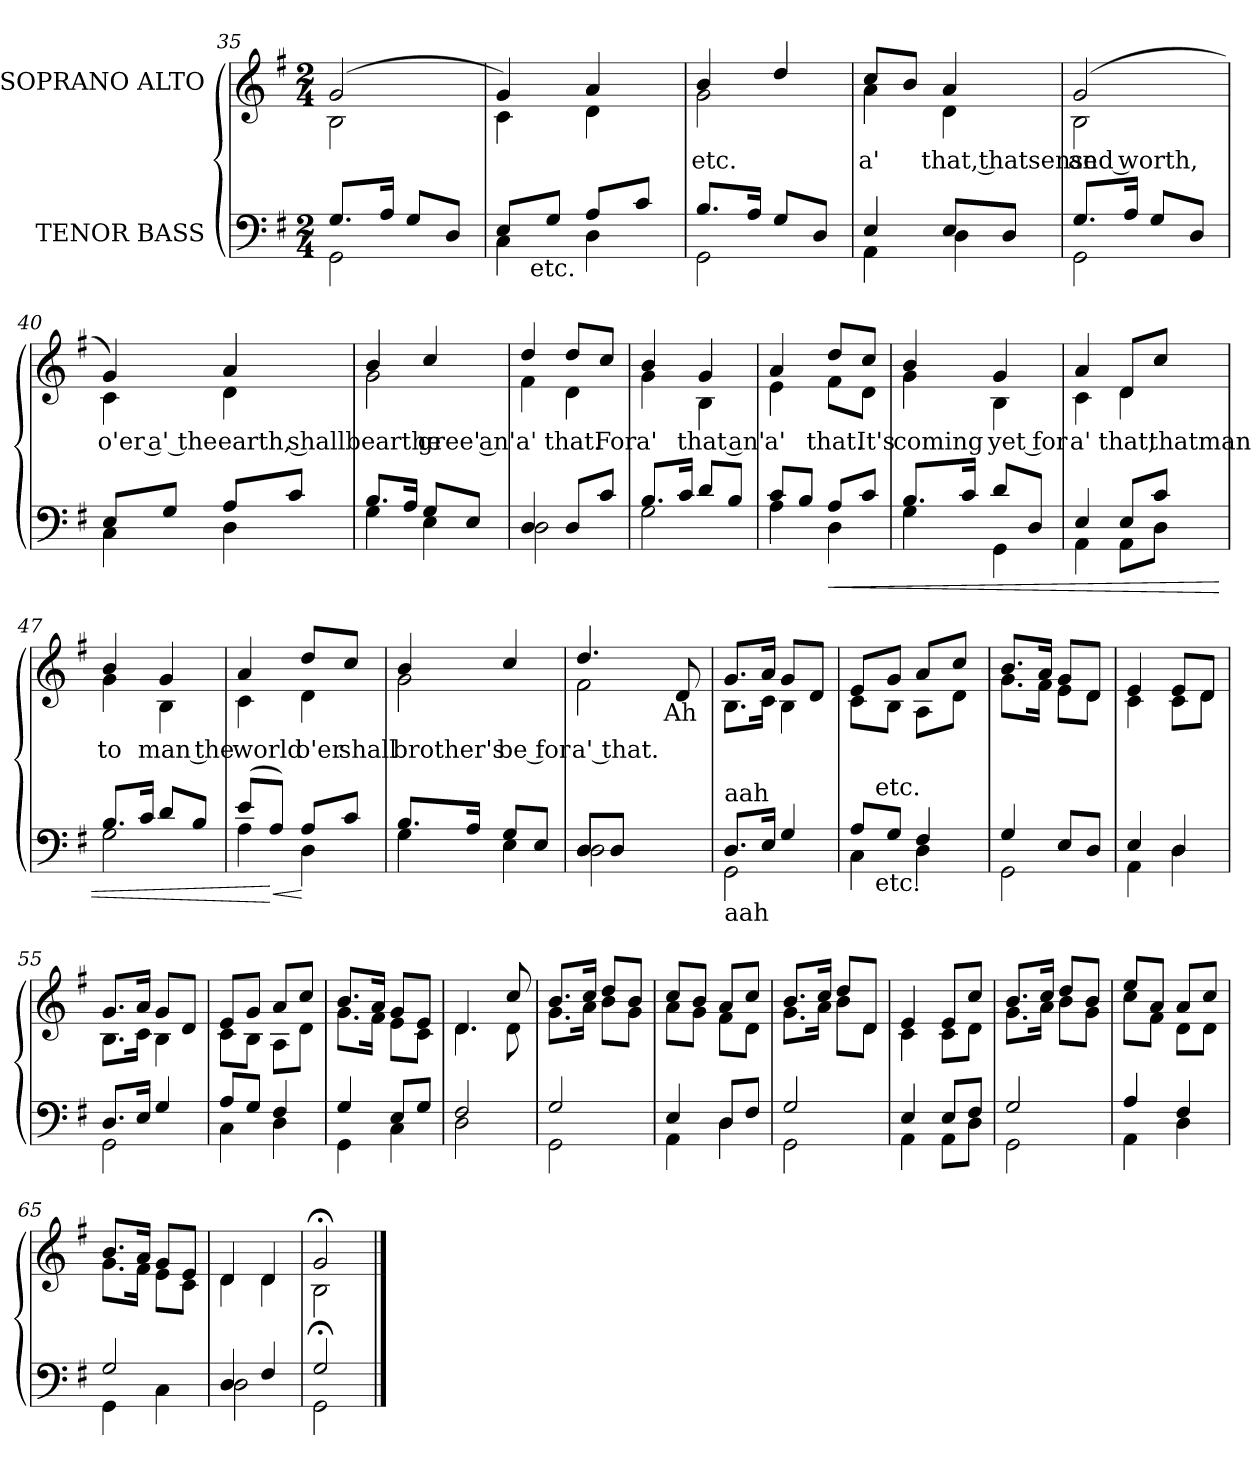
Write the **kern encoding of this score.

**kern	**dynam	**kern	**text
*part2	*part2	*part1	*part1
*staff2	*staff2	*staff1	*staff1
*I"TENOR BASS	*	*I"SOPRANO ALTO	*
*clefF4	*	*clefG2	*
*ITrd7c12	*	*	*
*k[f#]	*	*k[f#]	*
*G:	*	*G:	*
*M2/4	*	*M2/4	*
=35	=35	=35	=35
*^	*	*^	*
8.GG/L	2GGG\	.	(2g/	2B\	.
16AA/Jk	.	.	.	.	.
8GG/L	.	.	.	.	.
8DD/J	.	.	.	.	.
=36	=36	=36	=36	=36	=36
*	*^	*	*	*	*
8EE/L	4CC\	16.ryy	.	4g/)	4c\	.
!	!	!LO:TX:b:t=etc.	!	!	!	!
.	.	4ryy	.	.	.	.
8GG/J	.	.	.	.	.	.
8AA/L	4DD\	.	.	4a/	4d\	.
.	.	8ryy	.	.	.	.
8C/J	.	.	.	.	.	.
.	.	32ryy	.	.	.	.
=37	=37	=37	=37	=37	=37	=37
!	!	!	!	!	!	!LO:LY:b
*	*v	*v	*	*	*	*
8.BB/L	2GGG\	.	4b/	2g\	etc.
16AA/Jk	.	.	.	.	.
8GG/L	.	.	4dd/	.	.
8DD/J	.	.	.	.	.
!!LO:LB:g=z	!!
=38	=38	=38	=38	=38	=38
!	!	!	!	!	!LO:LY:b
4EE/	4AAA\	.	8cc/L	4a\	a'
.	.	.	8b/J	.	.
!	!	!	!	!	!LO:LY:b
8EE/L	4DD\	.	4a/	4d\	that, thatsense
8DD/J	.	.	.	.	.
=39	=39	=39	=39	=39	=39
!	!	!	!	!	!LO:LY:b
8.GG/L	2GGG\	.	(2g/	2B\	and worth,
16AA/Jk	.	.	.	.	.
8GG/L	.	.	.	.	.
8DD/J	.	.	.	.	.
=40	=40	=40	=40	=40	=40
!	!	!	!	!	!LO:LY:b:rj
8EE/L	4CC\	.	4g/)	4c\	o'er a' the
8GG/J	.	.	.	.	.
!	!	!	!	!	!LO:LY:b
8AA/L	4DD\	.	4a/	4d\	earth, shallbearthe
8C/J	.	.	.	.	.
=41	=41	=41	=41	=41	=41
8.BB/L	4GG\	.	4b/	2g\	.
16AA/Jk	.	.	.	.	.
!	!	!	!	!	!LO:LY:b
8GG/L	4EE\	.	4cc/	.	gree' an'
8EE/J	.	.	.	.	.
=42	=42	=42	=42	=42	=42
!	!	!	!	!	!LO:LY:b
4DD/	2DD\	.	4dd/	4f#\	a'
!	!	!	!	!	!LO:LY:b
8DD/L	.	.	8dd/L	4d\	that.
!	!	!	!	!	!LO:LY:b
8C/J	.	.	8cc/J	.	For
=43	=43	=43	=43	=43	=43
!	!	!	!	!	!LO:LY:b
8.BB/L	2GG\	.	4b/	4g\	a'
16C/Jk	.	.	.	.	.
!	!	!	!	!	!LO:LY:b
8D/L	.	.	4g/	4B\	that an'
8BB/J	.	.	.	.	.
!!LO:LB:g=z	!!
=44	=44	=44	=44	=44	=44
!	!	!	!	!	!LO:LY:b
8C/L	4AA\	.	4a/	4e\	a'
8BB/J	.	.	.	.	.
!	!	!LO:HP:b	!	!	!LO:LY:b
8AA/L	4DD\	<	8dd/L	8f#\L	that.
!	!	!	!	!	!LO:LY:b
8C/J	.	.	8cc/J	8d\J	It's
=45	=45	=45	=45	=45	=45
!	!	!	!	!	!LO:LY:b
8.BB/L	4GG\	.	4b/	4g\	com­ing
16C/Jk	.	.	.	.	.
!	!	!	!	!	!LO:LY:b
8D/L	4GGG\	.	4g/	4B\	yet for
8DD/J	.	.	.	.	.
=46	=46	=46	=46	=46	=46
!	!	!	!	!	!LO:LY:b
4EE/	4AAA\	.	4a/	4c\	a'
!	!	!	!	!	!LO:LY:b
8EE/L	8AAA\L	.	8d/L	4d\	that,
!	!	!	!	!	!LO:LY:b
8C/J	8DD\J	.	8cc/J	.	thatman
=47	=47	=47	=47	=47	=47
!	!	!	!	!	!LO:LY:b
8.BB/L	2GG\	.	4b/	4g\	to
16C/Jk	.	.	.	.	.
!	!	!	!	!	!LO:LY:b
8D/L	.	.	4g/	4B\	man the
8BB/J	.	.	.	.	.
=48	=48	=48	=48	=48	=48
!	!	!	!	!	!LO:LY:b
(>8E/L	4AA\	.	4a/	4c\	world
!	!	!LO:HP:n=1:b	!	!	!
8AA/J)	.	[ <	.	.	.
!	!	!	!	!	!LO:LY:b
8AA/L	4DD\	[	8dd/L	4d\	o'er
!	!	!	!	!	!LO:LY:b
8C/J	.	.	8cc/J	.	shall
=49	=49	=49	=49	=49	=49
!	!	!	!	!	!LO:LY:b
8.BB/L	4GG\	.	4b/	2g\	bro­ther's
16AA/Jk	.	.	.	.	.
!	!	!	!	!	!LO:LY:b
8GG/L	4EE\	.	4cc/	.	be for
8EE/J	.	.	.	.	.
*	*	*	*v	*v	*
=50	=50	=50	=50	=50
*	*^	*	*	*
!	!	!	!	!	!LO:LY:b
*	*	*	*	*^	*
*	*	*	*	*	*^	*
8DD/L	2DD\	4DD/	.	4.dd/	2f#\	4ryy	a' that.
8DD/J	.	.	.	.	.	.	.
4ryy	.	4ryy	.	.	.	16.ryy	.
!	!	!	!	!	!	!LO:TX:b:t=Ah	!
.	.	.	.	.	.	8ryy	.
.	.	.	.	8d/	.	.	.
.	.	.	.	.	.	32ryy	.
!!LO:PB:g=z
=51	=51	=51	=51	=51	=51	=51	=51
!LO:TX:b:t=aah	!	!	!	!	!	!	!
!LO:TX:a:t=aah	!	!	!	!	!	!	!
*	*v	*v	*	*	*	*	*
*	*	*	*	*v	*v	*
8.DD/L	2GGG\	.	8.g/L	8.B\L	.
16EE/Jk	.	.	16a/Jk	16c\Jk	.
4GG/	.	.	8g/L	4B\	.
.	.	.	8d/J	.	.
=52	=52	=52	=52	=52	=52
*	*^	*	*	*	*
8AA/L	4CC\	16.ryy	.	8e/L	8c\L	.
!	!	!LO:TX:b:t=etc.	!	!	!	!
!	!	!LO:TX:a:t=etc.	!	!	!	!
.	.	4ryy	.	.	.	.
8GG/J	.	.	.	8g/J	8B\J	.
4FF#/	4DD\	.	.	8a/L	8A\L	.
.	.	8ryy	.	.	.	.
.	.	.	.	8cc/J	8d\J	.
.	.	32ryy	.	.	.	.
*	*v	*v	*	*	*	*
=53	=53	=53	=53	=53	=53
4GG/	2GGG\	.	8.b/L	8.g\L	.
.	.	.	16a/Jk	16f#\Jk	.
8EE/L	.	.	8g/L	8e\L	.
8DD/J	.	.	8d/J	8d\J	.
=54	=54	=54	=54	=54	=54
4EE/	4AAA\	.	4e/	4c\	.
4DD/	4DD\	.	8e/L	8c\L	.
.	.	.	8d/J	8d\J	.
=55	=55	=55	=55	=55	=55
8.DD/L	2GGG\	.	8.g/L	8.B\L	.
16EE/Jk	.	.	16a/Jk	16c\Jk	.
4GG/	.	.	8g/L	4B\	.
.	.	.	8d/J	.	.
=56	=56	=56	=56	=56	=56
8AA/L	4CC\	.	8e/L	8c\L	.
8GG/J	.	.	8g/J	8B\J	.
4FF#/	4DD\	.	8a/L	8A\L	.
.	.	.	8cc/J	8d\J	.
=57	=57	=57	=57	=57	=57
4GG/	4GGG\	.	8.b/L	8.g\L	.
.	.	.	16a/Jk	16f#\Jk	.
8EE/L	4CC\	.	8g/L	8e\L	.
8GG/J	.	.	8e/J	8c\J	.
=58	=58	=58	=58	=58	=58
2FF#/	2DD\	.	4.d/	4.d\	.
.	.	.	8cc>/	8d\	.
!!LO:LB:g=z	!!
=59	=59	=59	=59	=59	=59
2GG/	2GGG\	.	8.b/L	8.g\L	.
.	.	.	16cc/Jk	16a\Jk	.
.	.	.	8dd/L	8b\L	.
.	.	.	8b/J	8g\J	.
=60	=60	=60	=60	=60	=60
4EE/	4AAA\	.	8cc/L	8a\L	.
.	.	.	8b/J	8g\J	.
8DD/L	4DD\	.	8a/L	8f#\L	.
8FF#/J	.	.	8cc/J	8d\J	.
=61	=61	=61	=61	=61	=61
2GG/	2GGG\	.	8.b/L	8.g\L	.
.	.	.	16cc/Jk	16a\Jk	.
.	.	.	8dd/L	8b\L	.
.	.	.	8d/J	8d\J	.
=62	=62	=62	=62	=62	=62
4EE/	4AAA\	.	4e/	4c\	.
8EE/L	8AAA\L	.	8e/L	8c\L	.
8FF#/J	8DD\J	.	8cc/J	8d\J	.
=63	=63	=63	=63	=63	=63
2GG/	2GGG\	.	8.b/L	8.g\L	.
.	.	.	16cc/Jk	16a\Jk	.
.	.	.	8dd/L	8b\L	.
.	.	.	8b/J	8g\J	.
=64	=64	=64	=64	=64	=64
4AA/	4AAA\	.	8ee/L	8cc\L	.
.	.	.	8a/J	8f#\J	.
4FF#/	4DD\	.	8a/L	8d\L	.
.	.	.	8cc/J	8d\J	.
=65	=65	=65	=65	=65	=65
2GG/	4GGG\	.	8.b/L	8.g\L	.
.	.	.	16a/Jk	16f#\Jk	.
.	4CC\	.	8g/L	8e\L	.
.	.	.	8e/J	8c\J	.
=66	=66	=66	=66	=66	=66
4DD/	2DD\	.	4d/	4d\	.
4FF#/	.	.	4d/	4d\	.
=67	=67	=67	=67	=67	=67
2GG;</	2GGG\	.	2g;</	2B\	.
*v	*v	*	*	*	*
*	*	*v	*v	*
==	==	==	==
*-	*-	*-	*-
